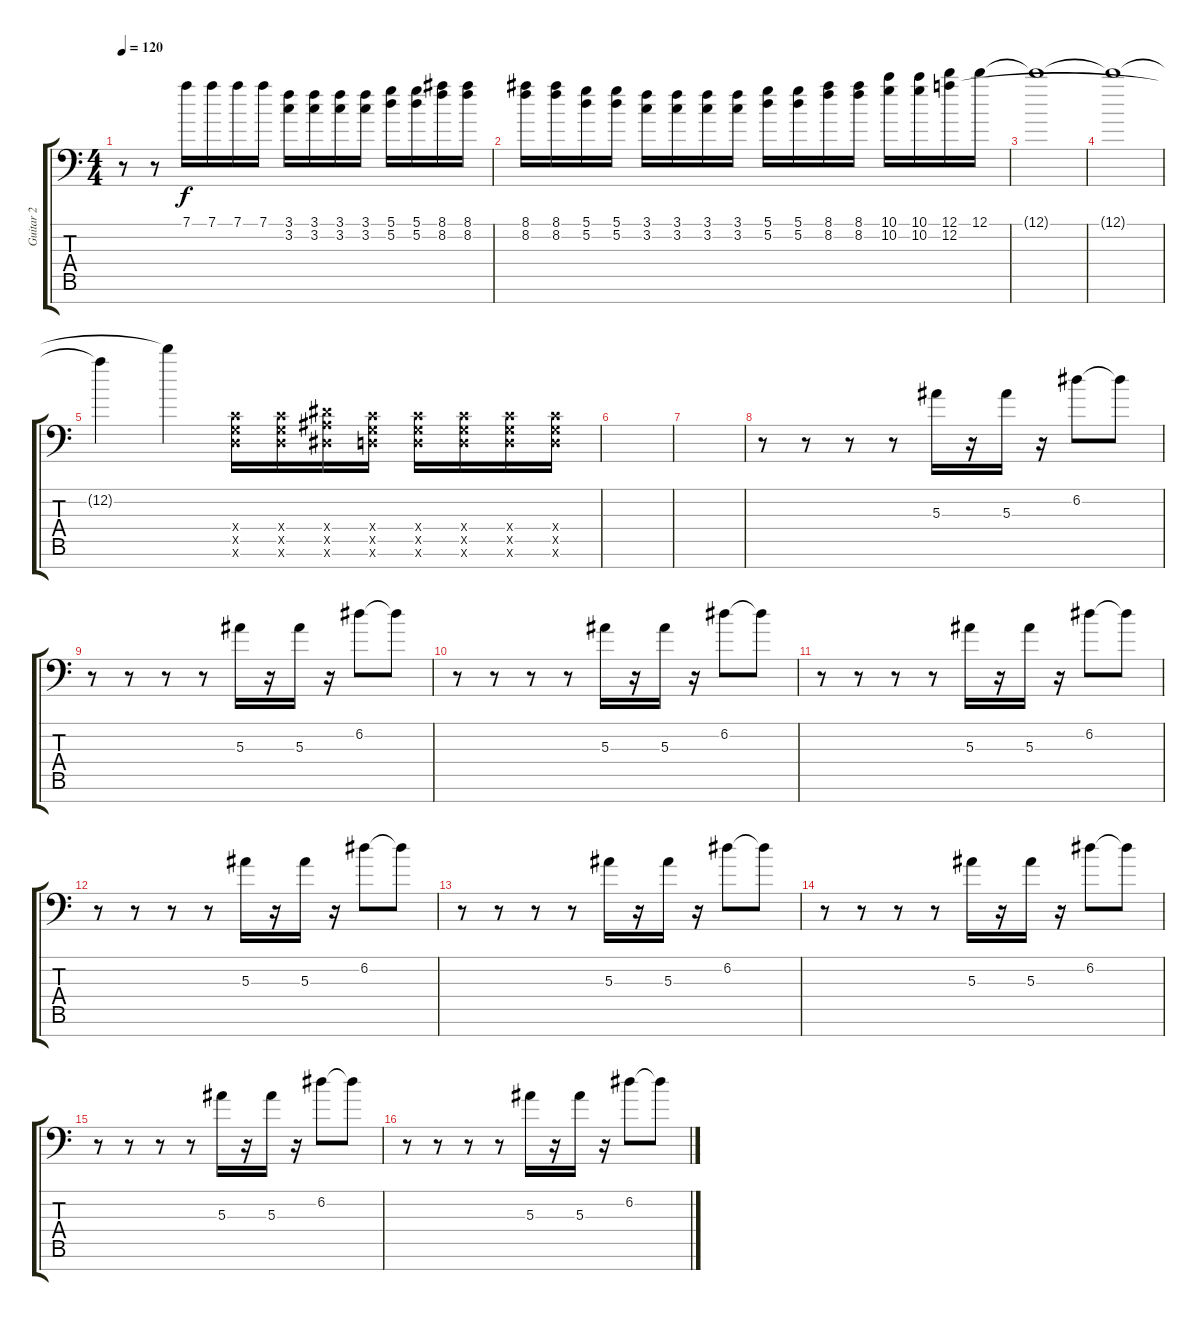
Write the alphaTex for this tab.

\track ("Guitar 2" "Guitar 2") {instrument distortionguitar}
\staff {score tabs}
\tuning (D4 A3 F3 C3 G2 D2 G1) {hide}
\ts (4 4)
\tempo 120
\clef f4
\ks c
r.8{dy f} r.8 7.1.16 7.1.16 7.1.16 7.1.16 (3.1 3.2).16 (3.1 3.2).16 (3.1 3.2).16 (3.1 3.2).16 (5.1 5.2).16 (5.1 5.2).16 (8.1 8.2).16 (8.1 8.2).16 |
(8.1 8.2).16 (8.1 8.2).16 (5.1 5.2).16 (5.1 5.2).16 (3.1 3.2).16 (3.1 3.2).16 (3.1 3.2).16 (3.1 3.2).16 (5.1 5.2).16 (5.1 5.2).16 (8.1 8.2).16 (8.1 8.2).16 (10.1 10.2).16 (10.1 10.2).16 (12.1 12.2).16 12.1.16 |
12.1{t}.1 |
12.1{t}.1 |
12.2{t}.4 12.1{t}.4 (0.4{x} 0.5{x} 0.6{x}).16 (0.4{x} 0.5{x} 0.6{x}).16 (3.4{x} 3.5{x} 1.6{x}).16 (0.4{x} 0.5{x} 0.6{x}).16 (0.4{x} 0.5{x} 0.6{x}).16 (0.4{x} 0.5{x} 0.6{x}).16 (0.4{x} 0.5{x} 0.6{x}).16 (0.4{x} 0.5{x} 0.6{x}).16 |
|
|
r.8 r.8 r.8 r.8 5.3.16 r.16 5.3.16 r.16 6.2.8 6.2{t}.8 |
r.8 r.8 r.8 r.8 5.3.16 r.16 5.3.16 r.16 6.2.8 6.2{t}.8 |
r.8 r.8 r.8 r.8 5.3.16 r.16 5.3.16 r.16 6.2.8 6.2{t}.8 |
r.8 r.8 r.8 r.8 5.3.16 r.16 5.3.16 r.16 6.2.8 6.2{t}.8 |
r.8 r.8 r.8 r.8 5.3.16 r.16 5.3.16 r.16 6.2.8 6.2{t}.8 |
r.8 r.8 r.8 r.8 5.3.16 r.16 5.3.16 r.16 6.2.8 6.2{t}.8 |
r.8 r.8 r.8 r.8 5.3.16 r.16 5.3.16 r.16 6.2.8 6.2{t}.8 |
r.8 r.8 r.8 r.8 5.3.16 r.16 5.3.16 r.16 6.2.8 6.2{t}.8 |
r.8 r.8 r.8 r.8 5.3.16 r.16 5.3.16 r.16 6.2.8 6.2{t}.8
